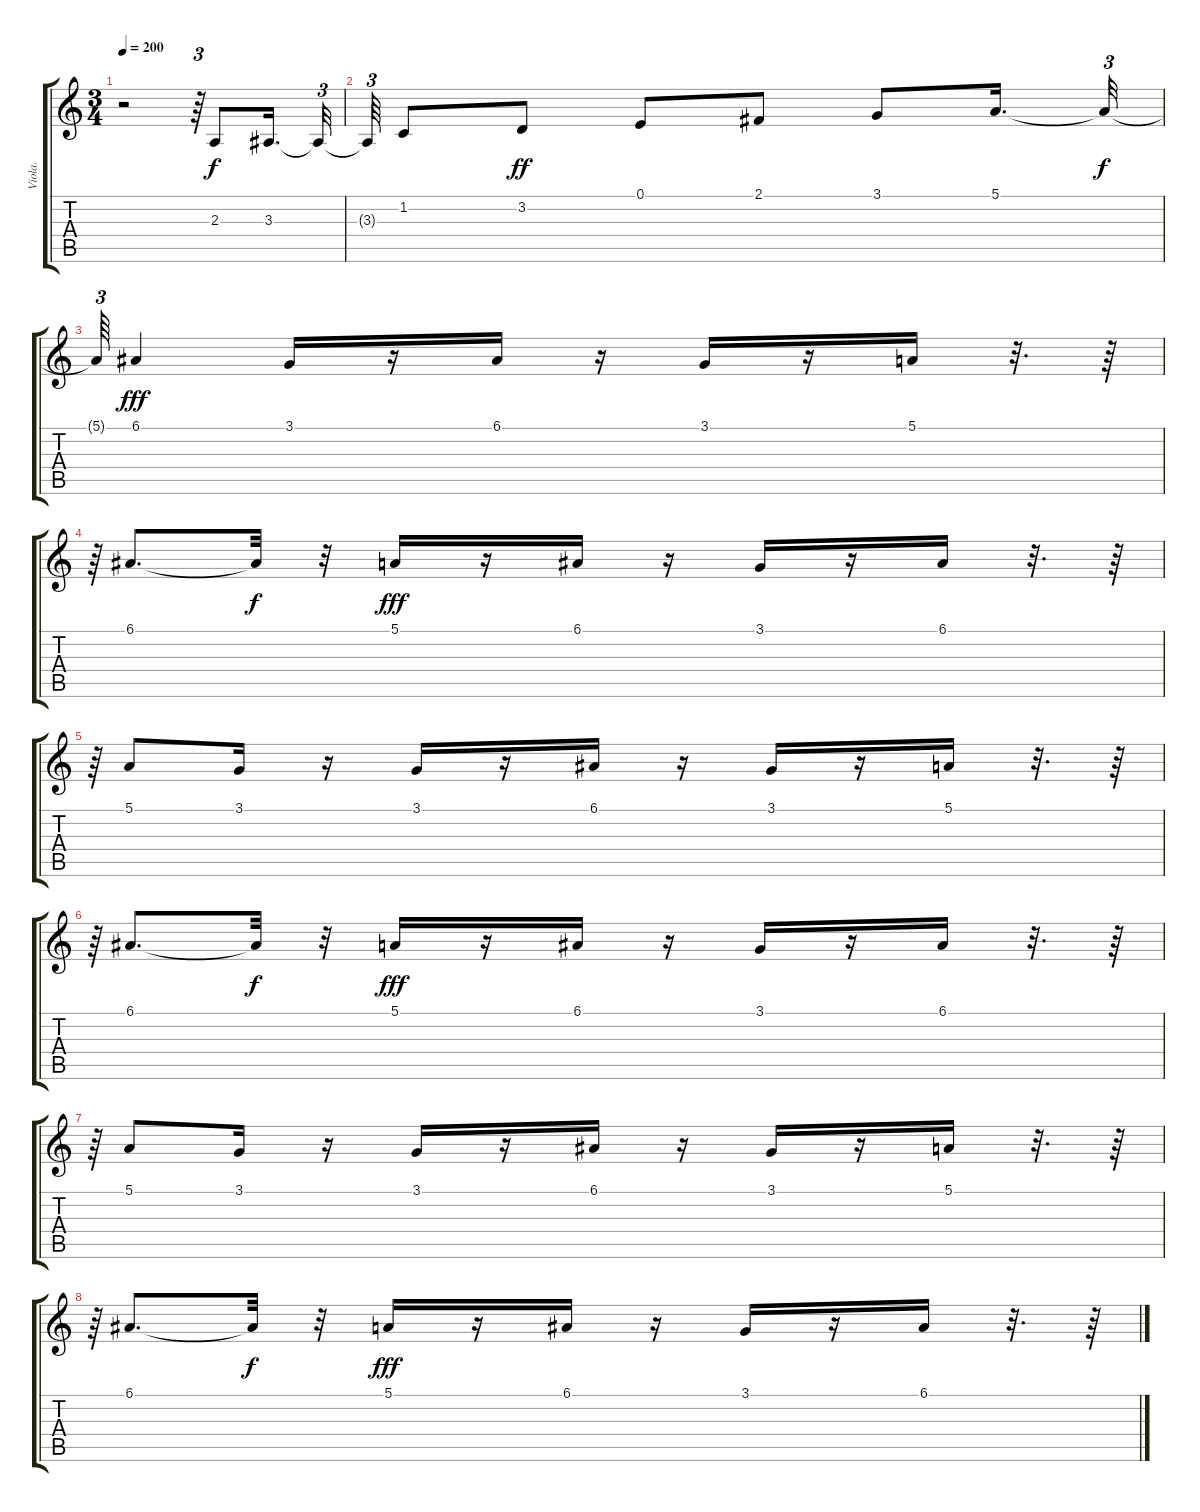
\track ("Viola." "Viola.") {instrument stringensemble2}
\staff {score tabs}
\tuning (E4 B3 G3 D3 A2 E2) {hide}
\ts (3 4)
\tempo 200
\clef g2
\ks c
r.2{dy f} r.64{tu (3 2)} 2.3.8 3.3.16{d} 3.3{t}.32{tu (3 2)} |
3.3{t}.64{tu (3 2)} 1.2.8 3.2.8{dy ff} 0.1.8 2.1.8 3.1.8 5.1.16{d} 5.1{t}.32{tu (3 2) dy f} |
5.1{t}.64{tu (3 2)} 6.1.4{dy fff} 3.1.16 r.16 6.1.16 r.16 3.1.16 r.16 5.1.16 r.32{d} r.64 |
r.64{tu (3 2)} 6.1.8{d} 6.1{t}.32{dy f} r.32 5.1.16{dy fff} r.16 6.1.16 r.16 3.1.16 r.16 6.1.16 r.32{d} r.64 |
r.64{tu (3 2)} 5.1.8 3.1.16 r.16 3.1.16 r.16 6.1.16 r.16 3.1.16 r.16 5.1.16 r.32{d} r.64 |
r.64{tu (3 2)} 6.1.8{d} 6.1{t}.32{dy f} r.32 5.1.16{dy fff} r.16 6.1.16 r.16 3.1.16 r.16 6.1.16 r.32{d} r.64 |
r.64{tu (3 2)} 5.1.8 3.1.16 r.16 3.1.16 r.16 6.1.16 r.16 3.1.16 r.16 5.1.16 r.32{d} r.64 |
r.64{tu (3 2)} 6.1.8{d} 6.1{t}.32{dy f} r.32 5.1.16{dy fff} r.16 6.1.16 r.16 3.1.16 r.16 6.1.16 r.32{d} r.64
